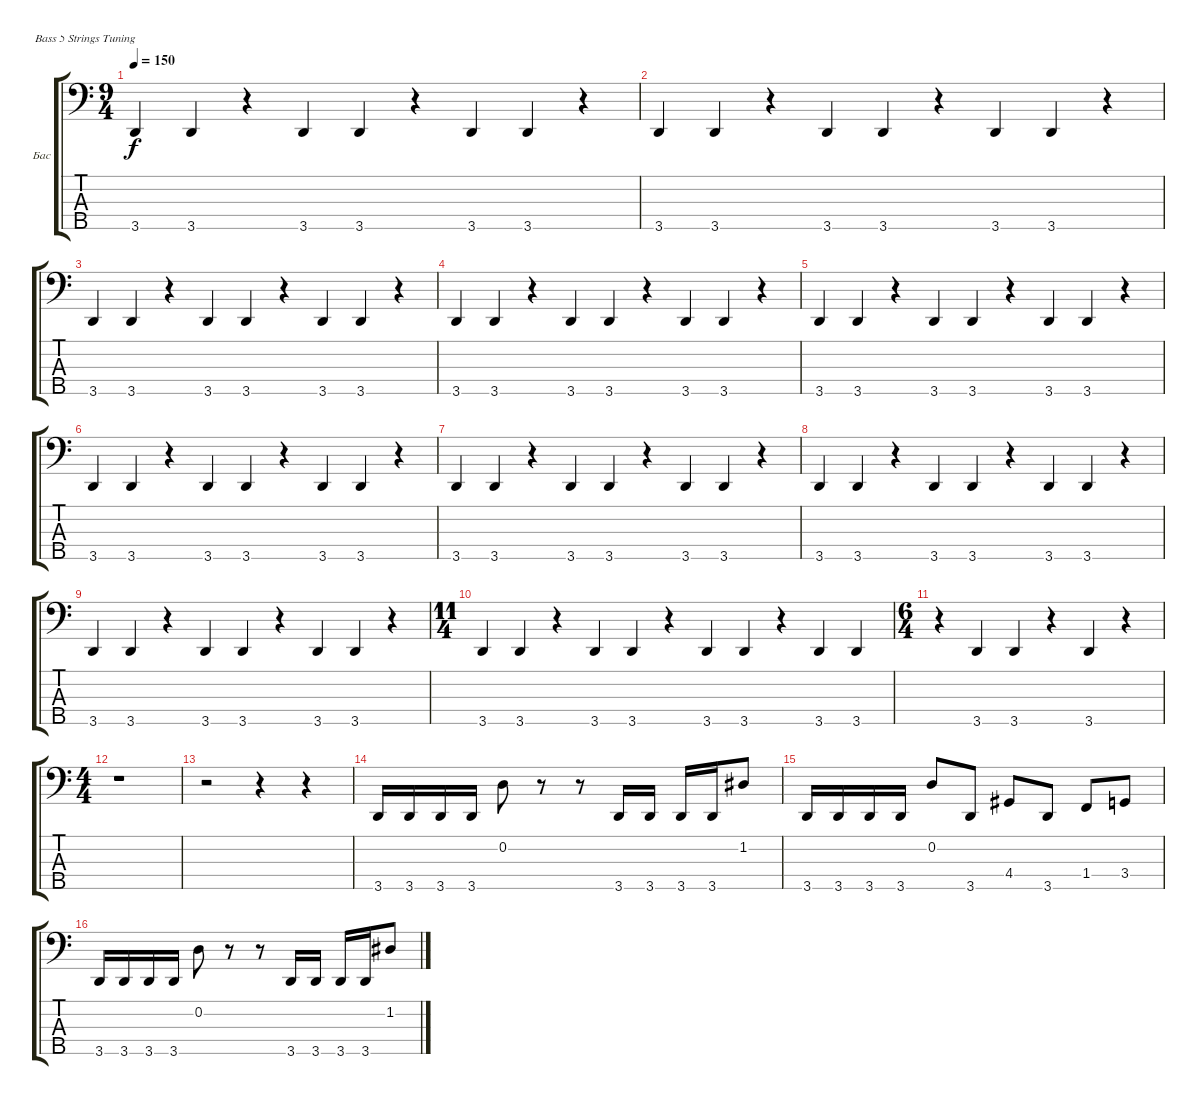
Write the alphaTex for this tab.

\bracketExtendMode groupsimilarinstruments
\firstSystemTrackNameOrientation horizontal
\otherSystemsTrackNameOrientation horizontal
\track ("Бас 1" "Бас") {instrument electricbassfinger}
\staff {score tabs}
\tuning (G2 D2 A1 E1 B0)
\ts (9 4)
\beaming (8 6 6 6)
\tempo 150
\clef f4
\ks c
3.5.4{dy f} 3.5.4 r.4 3.5.4 3.5.4 r.4 3.5.4 3.5.4 r.4 |
3.5.4 3.5.4 r.4 3.5.4 3.5.4 r.4 3.5.4 3.5.4 r.4 |
3.5.4 3.5.4 r.4 3.5.4 3.5.4 r.4 3.5.4 3.5.4 r.4 |
3.5.4 3.5.4 r.4 3.5.4 3.5.4 r.4 3.5.4 3.5.4 r.4 |
3.5.4 3.5.4 r.4 3.5.4 3.5.4 r.4 3.5.4 3.5.4 r.4 |
3.5.4 3.5.4 r.4 3.5.4 3.5.4 r.4 3.5.4 3.5.4 r.4 |
3.5.4 3.5.4 r.4 3.5.4 3.5.4 r.4 3.5.4 3.5.4 r.4 |
3.5.4 3.5.4 r.4 3.5.4 3.5.4 r.4 3.5.4 3.5.4 r.4 |
3.5.4 3.5.4 r.4 3.5.4 3.5.4 r.4 3.5.4 3.5.4 r.4 |
\ts (11 4)
\beaming (8 6 6 6 4)
3.5.4 3.5.4 r.4 3.5.4 3.5.4 r.4 3.5.4 3.5.4 r.4 3.5.4 3.5.4 |
\ts (6 4)
\beaming (8 6 6)
r.4 3.5.4 3.5.4 r.4 3.5.4 r.4 |
\ts (4 4)
\beaming (8 2 2 2 2)
r.1 |
r.2 r.4 r.4 |
3.5.16 3.5.16 3.5.16 3.5.16 0.2.8 r.8 r.8 3.5.16 3.5.16 3.5.16 3.5.16 1.2.8 |
3.5.16 3.5.16 3.5.16 3.5.16 0.2.8 3.5.8 4.4.8 3.5.8 1.4.8 3.4.8 |
3.5.16 3.5.16 3.5.16 3.5.16 0.2.8 r.8 r.8 3.5.16 3.5.16 3.5.16 3.5.16 1.2.8
